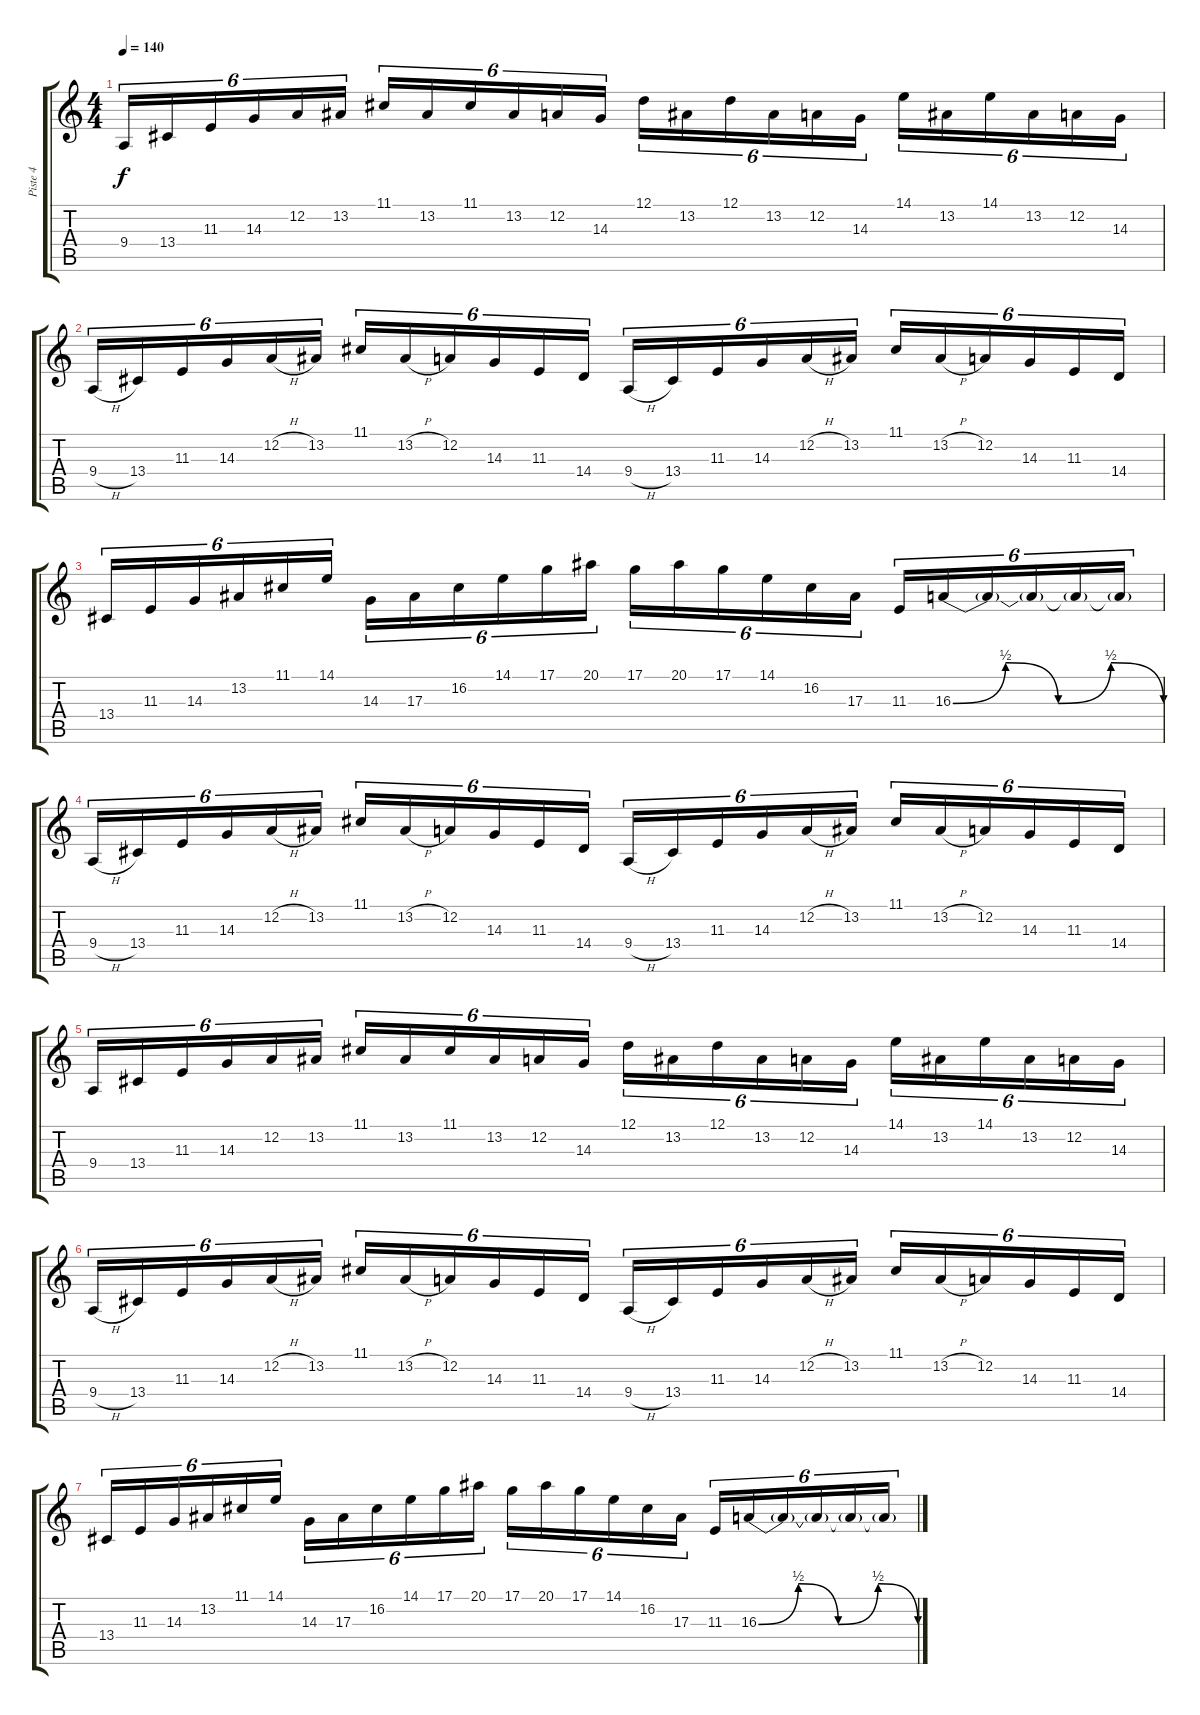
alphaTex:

\track ("Piste 4" "Piste 4") {instrument lead1square}
\staff {score tabs}
\tuning (D4 A3 F3 C3 G2 D2) {hide}
\ts (4 4)
\tempo 140
\clef g2
\ks c
9.4.16{tu (6 4) dy f} 13.4.16{tu (6 4)} 11.3.16{tu (6 4)} 14.3.16{tu (6 4)} 12.2.16{tu (6 4)} 13.2.16{tu (6 4)} 11.1.16{tu (6 4)} 13.2.16{tu (6 4)} 11.1.16{tu (6 4)} 13.2.16{tu (6 4)} 12.2.16{tu (6 4)} 14.3.16{tu (6 4)} 12.1.16{tu (6 4)} 13.2.16{tu (6 4)} 12.1.16{tu (6 4)} 13.2.16{tu (6 4)} 12.2.16{tu (6 4)} 14.3.16{tu (6 4)} 14.1.16{tu (6 4)} 13.2.16{tu (6 4)} 14.1.16{tu (6 4)} 13.2.16{tu (6 4)} 12.2.16{tu (6 4)} 14.3.16{tu (6 4)} |
9.4{h}.16{tu (6 4)} 13.4.16{tu (6 4)} 11.3.16{tu (6 4)} 14.3.16{tu (6 4)} 12.2{h}.16{tu (6 4)} 13.2.16{tu (6 4)} 11.1.16{tu (6 4)} 13.2{h}.16{tu (6 4)} 12.2.16{tu (6 4)} 14.3.16{tu (6 4)} 11.3.16{tu (6 4)} 14.4.16{tu (6 4)} 9.4{h}.16{tu (6 4)} 13.4.16{tu (6 4)} 11.3.16{tu (6 4)} 14.3.16{tu (6 4)} 12.2{h}.16{tu (6 4)} 13.2.16{tu (6 4)} 11.1.16{tu (6 4)} 13.2{h}.16{tu (6 4)} 12.2.16{tu (6 4)} 14.3.16{tu (6 4)} 11.3.16{tu (6 4)} 14.4.16{tu (6 4)} |
13.4.16{tu (6 4)} 11.3.16{tu (6 4)} 14.3.16{tu (6 4)} 13.2.16{tu (6 4)} 11.1.16{tu (6 4)} 14.1.16{tu (6 4)} 14.3.16{tu (6 4)} 17.3.16{tu (6 4)} 16.2.16{tu (6 4)} 14.1.16{tu (6 4)} 17.1.16{tu (6 4)} 20.1.16{tu (6 4)} 17.1.16{tu (6 4)} 20.1.16{tu (6 4)} 17.1.16{tu (6 4)} 14.1.16{tu (6 4)} 16.2.16{tu (6 4)} 17.3.16{tu (6 4)} 11.3.16{tu (6 4)} 16.3{be (custom 0 0 15 2 30 0 45 2 60 0)}.16{tu (6 4)} 16.3{t}.16{tu (6 4)} 16.3{t}.16{tu (6 4)} 16.3{t}.16{tu (6 4)} 16.3{t}.16{tu (6 4)} |
9.4{h}.16{tu (6 4)} 13.4.16{tu (6 4)} 11.3.16{tu (6 4)} 14.3.16{tu (6 4)} 12.2{h}.16{tu (6 4)} 13.2.16{tu (6 4)} 11.1.16{tu (6 4)} 13.2{h}.16{tu (6 4)} 12.2.16{tu (6 4)} 14.3.16{tu (6 4)} 11.3.16{tu (6 4)} 14.4.16{tu (6 4)} 9.4{h}.16{tu (6 4)} 13.4.16{tu (6 4)} 11.3.16{tu (6 4)} 14.3.16{tu (6 4)} 12.2{h}.16{tu (6 4)} 13.2.16{tu (6 4)} 11.1.16{tu (6 4)} 13.2{h}.16{tu (6 4)} 12.2.16{tu (6 4)} 14.3.16{tu (6 4)} 11.3.16{tu (6 4)} 14.4.16{tu (6 4)} |
9.4.16{tu (6 4)} 13.4.16{tu (6 4)} 11.3.16{tu (6 4)} 14.3.16{tu (6 4)} 12.2.16{tu (6 4)} 13.2.16{tu (6 4)} 11.1.16{tu (6 4)} 13.2.16{tu (6 4)} 11.1.16{tu (6 4)} 13.2.16{tu (6 4)} 12.2.16{tu (6 4)} 14.3.16{tu (6 4)} 12.1.16{tu (6 4)} 13.2.16{tu (6 4)} 12.1.16{tu (6 4)} 13.2.16{tu (6 4)} 12.2.16{tu (6 4)} 14.3.16{tu (6 4)} 14.1.16{tu (6 4)} 13.2.16{tu (6 4)} 14.1.16{tu (6 4)} 13.2.16{tu (6 4)} 12.2.16{tu (6 4)} 14.3.16{tu (6 4)} |
9.4{h}.16{tu (6 4)} 13.4.16{tu (6 4)} 11.3.16{tu (6 4)} 14.3.16{tu (6 4)} 12.2{h}.16{tu (6 4)} 13.2.16{tu (6 4)} 11.1.16{tu (6 4)} 13.2{h}.16{tu (6 4)} 12.2.16{tu (6 4)} 14.3.16{tu (6 4)} 11.3.16{tu (6 4)} 14.4.16{tu (6 4)} 9.4{h}.16{tu (6 4)} 13.4.16{tu (6 4)} 11.3.16{tu (6 4)} 14.3.16{tu (6 4)} 12.2{h}.16{tu (6 4)} 13.2.16{tu (6 4)} 11.1.16{tu (6 4)} 13.2{h}.16{tu (6 4)} 12.2.16{tu (6 4)} 14.3.16{tu (6 4)} 11.3.16{tu (6 4)} 14.4.16{tu (6 4)} |
13.4.16{tu (6 4)} 11.3.16{tu (6 4)} 14.3.16{tu (6 4)} 13.2.16{tu (6 4)} 11.1.16{tu (6 4)} 14.1.16{tu (6 4)} 14.3.16{tu (6 4)} 17.3.16{tu (6 4)} 16.2.16{tu (6 4)} 14.1.16{tu (6 4)} 17.1.16{tu (6 4)} 20.1.16{tu (6 4)} 17.1.16{tu (6 4)} 20.1.16{tu (6 4)} 17.1.16{tu (6 4)} 14.1.16{tu (6 4)} 16.2.16{tu (6 4)} 17.3.16{tu (6 4)} 11.3.16{tu (6 4)} 16.3{be (custom 0 0 15 2 30 0 45 2 60 0)}.16{tu (6 4)} 16.3{t}.16{tu (6 4)} 16.3{t}.16{tu (6 4)} 16.3{t}.16{tu (6 4)} 16.3{t}.16{tu (6 4)}
